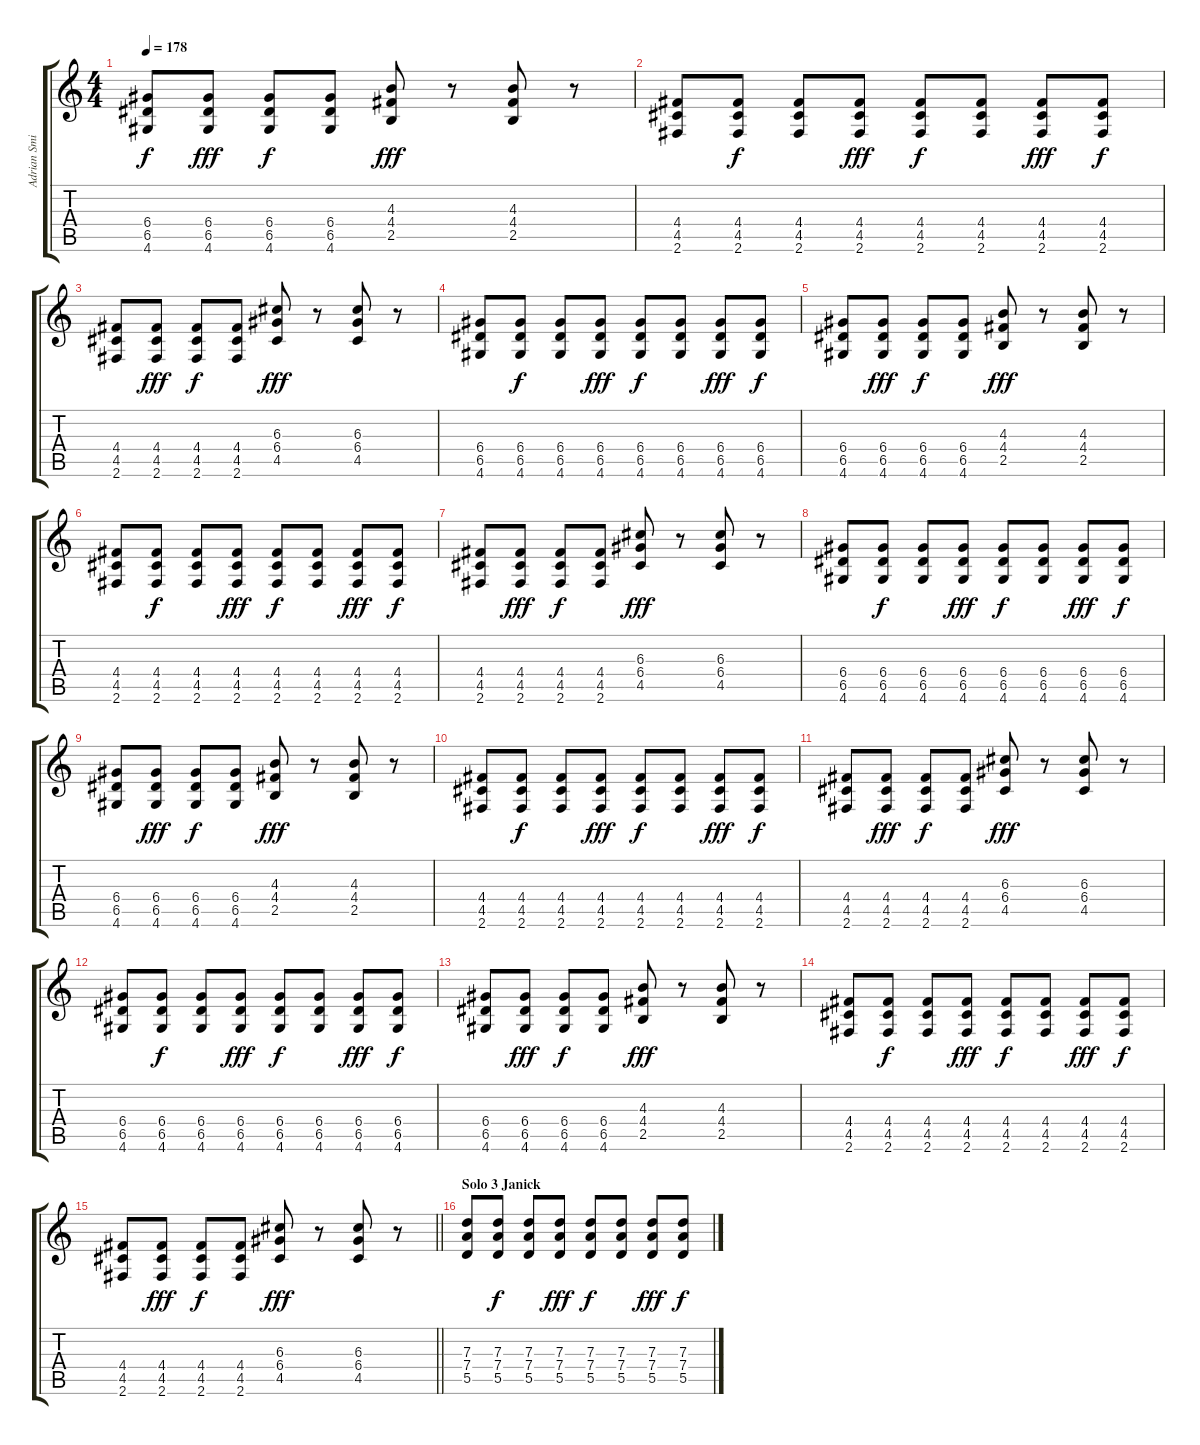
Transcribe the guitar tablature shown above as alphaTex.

\track ("Adrian Smith" "Adrian Smi") {instrument distortionguitar}
\staff {score tabs}
\tuning (E4 B3 G3 D3 A2 E2) {hide}
\ts (4 4)
\tempo 178
\clef g2
\ks c
(6.4 6.5 4.6).8{dy f} (6.4 6.5 4.6).8{dy fff} (6.4 6.5 4.6).8{dy f} (6.4 6.5 4.6).8 (4.3 4.4 2.5).8{dy fff} r.8 (4.3 4.4 2.5).8 r.8 |
(4.4 4.5 2.6).8 (4.4 4.5 2.6).8{dy f} (4.4 4.5 2.6).8 (4.4 4.5 2.6).8{dy fff} (4.4 4.5 2.6).8{dy f} (4.4 4.5 2.6).8 (4.4 4.5 2.6).8{dy fff} (4.4 4.5 2.6).8{dy f} |
(4.4 4.5 2.6).8 (4.4 4.5 2.6).8{dy fff} (4.4 4.5 2.6).8{dy f} (4.4 4.5 2.6).8 (6.3 6.4 4.5).8{dy fff} r.8 (6.3 6.4 4.5).8 r.8 |
(6.4 6.5 4.6).8 (6.4 6.5 4.6).8{dy f} (6.4 6.5 4.6).8 (6.4 6.5 4.6).8{dy fff} (6.4 6.5 4.6).8{dy f} (6.4 6.5 4.6).8 (6.4 6.5 4.6).8{dy fff} (6.4 6.5 4.6).8{dy f} |
(6.4 6.5 4.6).8 (6.4 6.5 4.6).8{dy fff} (6.4 6.5 4.6).8{dy f} (6.4 6.5 4.6).8 (4.3 4.4 2.5).8{dy fff} r.8 (4.3 4.4 2.5).8 r.8 |
(4.4 4.5 2.6).8 (4.4 4.5 2.6).8{dy f} (4.4 4.5 2.6).8 (4.4 4.5 2.6).8{dy fff} (4.4 4.5 2.6).8{dy f} (4.4 4.5 2.6).8 (4.4 4.5 2.6).8{dy fff} (4.4 4.5 2.6).8{dy f} |
(4.4 4.5 2.6).8 (4.4 4.5 2.6).8{dy fff} (4.4 4.5 2.6).8{dy f} (4.4 4.5 2.6).8 (6.3 6.4 4.5).8{dy fff} r.8 (6.3 6.4 4.5).8 r.8 |
(6.4 6.5 4.6).8 (6.4 6.5 4.6).8{dy f} (6.4 6.5 4.6).8 (6.4 6.5 4.6).8{dy fff} (6.4 6.5 4.6).8{dy f} (6.4 6.5 4.6).8 (6.4 6.5 4.6).8{dy fff} (6.4 6.5 4.6).8{dy f} |
(6.4 6.5 4.6).8 (6.4 6.5 4.6).8{dy fff} (6.4 6.5 4.6).8{dy f} (6.4 6.5 4.6).8 (4.3 4.4 2.5).8{dy fff} r.8 (4.3 4.4 2.5).8 r.8 |
(4.4 4.5 2.6).8 (4.4 4.5 2.6).8{dy f} (4.4 4.5 2.6).8 (4.4 4.5 2.6).8{dy fff} (4.4 4.5 2.6).8{dy f} (4.4 4.5 2.6).8 (4.4 4.5 2.6).8{dy fff} (4.4 4.5 2.6).8{dy f} |
(4.4 4.5 2.6).8 (4.4 4.5 2.6).8{dy fff} (4.4 4.5 2.6).8{dy f} (4.4 4.5 2.6).8 (6.3 6.4 4.5).8{dy fff} r.8 (6.3 6.4 4.5).8 r.8 |
(6.4 6.5 4.6).8 (6.4 6.5 4.6).8{dy f} (6.4 6.5 4.6).8 (6.4 6.5 4.6).8{dy fff} (6.4 6.5 4.6).8{dy f} (6.4 6.5 4.6).8 (6.4 6.5 4.6).8{dy fff} (6.4 6.5 4.6).8{dy f} |
(6.4 6.5 4.6).8 (6.4 6.5 4.6).8{dy fff} (6.4 6.5 4.6).8{dy f} (6.4 6.5 4.6).8 (4.3 4.4 2.5).8{dy fff} r.8 (4.3 4.4 2.5).8 r.8 |
(4.4 4.5 2.6).8 (4.4 4.5 2.6).8{dy f} (4.4 4.5 2.6).8 (4.4 4.5 2.6).8{dy fff} (4.4 4.5 2.6).8{dy f} (4.4 4.5 2.6).8 (4.4 4.5 2.6).8{dy fff} (4.4 4.5 2.6).8{dy f} |
\barLineRight lightlight
(4.4 4.5 2.6).8 (4.4 4.5 2.6).8{dy fff} (4.4 4.5 2.6).8{dy f} (4.4 4.5 2.6).8 (6.3 6.4 4.5).8{dy fff} r.8 (6.3 6.4 4.5).8 r.8 |
\section ("" "Solo 3 Janick")
(7.3 7.4 5.5).8 (7.3 7.4 5.5).8{dy f} (7.3 7.4 5.5).8 (7.3 7.4 5.5).8{dy fff} (7.3 7.4 5.5).8{dy f} (7.3 7.4 5.5).8 (7.3 7.4 5.5).8{dy fff} (7.3 7.4 5.5).8{dy f}
